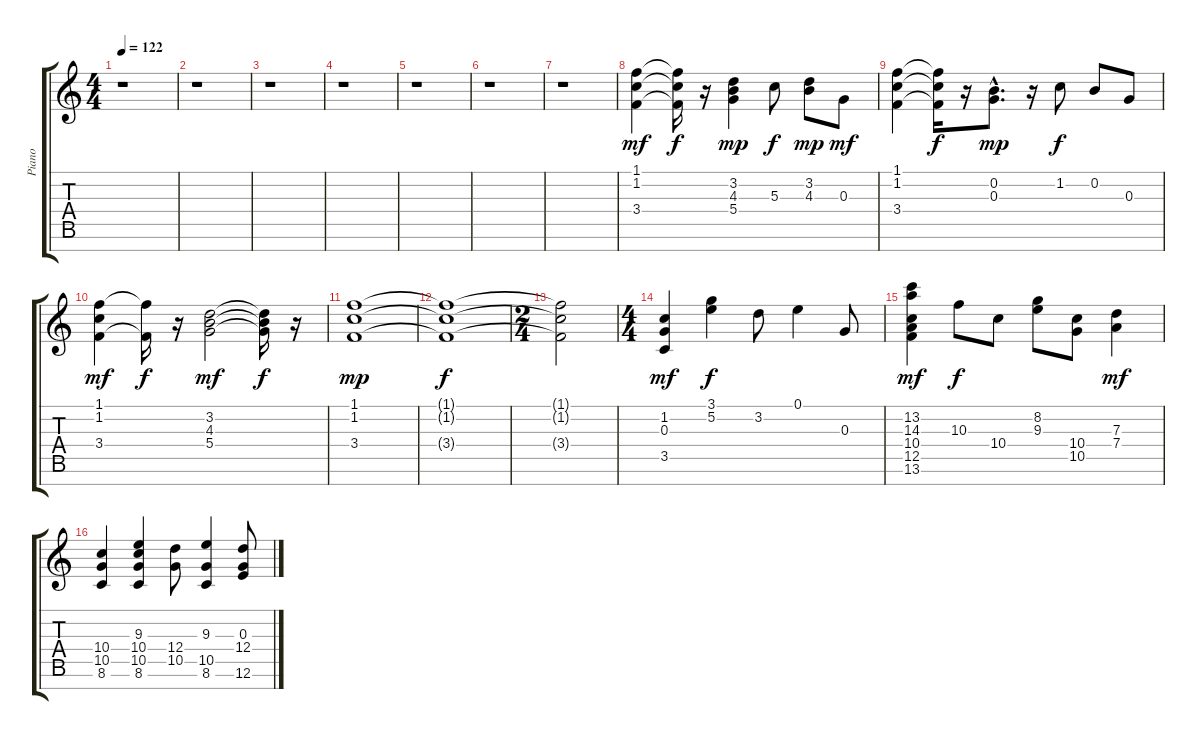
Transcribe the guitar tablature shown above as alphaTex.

\track ("Piano" "Piano") {instrument acousticguitarnylon}
\staff {score tabs}
\tuning (E4 B3 G3 D3 A2 E2 B1) {hide}
\ts (4 4)
\tempo 122
\clef g2
\ks c
r.1{dy ff} |
r.1 |
r.1 |
r.1 |
r.1 |
r.1 |
r.1 |
(1.1 1.2 3.4).4{dy mf} (1.1{t} 1.2{t} 3.4{t}).16{dy f} r.16 (3.2 4.3 5.4).4{dy mp} 5.3.8{dy f} (3.2 4.3).8{dy mp} 0.3.8{dy mf} |
(1.1 1.2 3.4).4 (1.1{t} 1.2{t} 3.4{t}).16{dy f} r.16 (0.2{hac} 0.3{hac}).8{d dy mp} r.16 1.2.8{dy f} 0.2.8 0.3.8 |
(1.1 1.2 3.4).4{dy mf} (1.1{t} 3.4{t}).16{dy f} r.16 (3.2 4.3 5.4).2{dy mf} (3.2{t} 4.3{t} 5.4{t}).16{dy f} r.16 |
(1.1 1.2 3.4).1{dy mp} |
(1.1{t} 1.2{t} 3.4{t}).1{dy f} |
\ts (2 4)
(1.1{t} 1.2{t} 3.4{t}).2 |
\ts (4 4)
(1.2 0.3 3.5).4{dy mf} (3.1 5.2).4{dy f} 3.2.8 0.1.4 0.3.8 |
(13.2 14.3 10.4 12.5 13.6).4{dy mf} 10.3.8{dy f} 10.4.8 (8.2 9.3).8 (10.4 10.5).8 (7.3 7.4).4{dy mf} |
(10.4 10.5 8.6).4 (9.3 10.4 10.5 8.6).4 (12.4 10.5).8 (9.3 10.5 8.6).4 (0.3 12.4 12.6).8
